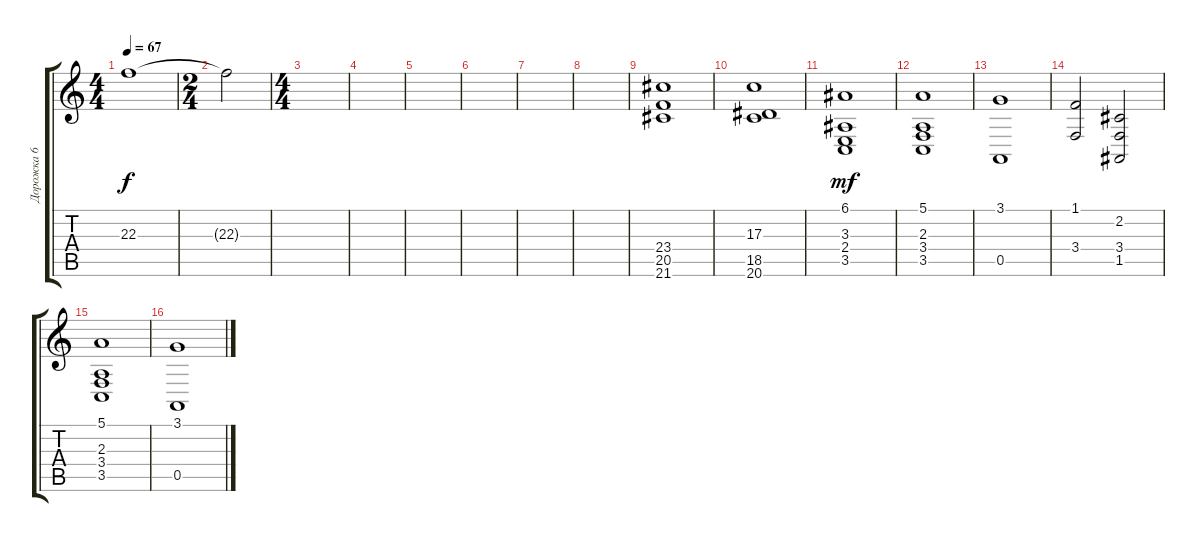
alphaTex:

\track ("Дорожка 6" "Дорожка 6") {instrument synthstrings1}
\staff {score tabs}
\tuning (E4 B3 G3 D3 A2 E2) {hide}
\ts (4 4)
\tempo 67
\clef g2
\ks c
22.3.1{dy f volume 4} |
\ts (2 4)
22.3{t}.2 |
\ts (4 4)
|
|
|
|
|
|
(23.4 20.5 21.6).1{volume 8} |
(17.3 18.5 20.6).1 |
(6.1 3.3 2.4 3.5).1{dy mf} |
(5.1 2.3 3.4 3.5).1 |
(3.1 0.5).1 |
(1.1 3.4).2 (2.2 3.4 1.5).2 |
(5.1 2.3 3.4 3.5).1 |
(3.1 0.5).1
